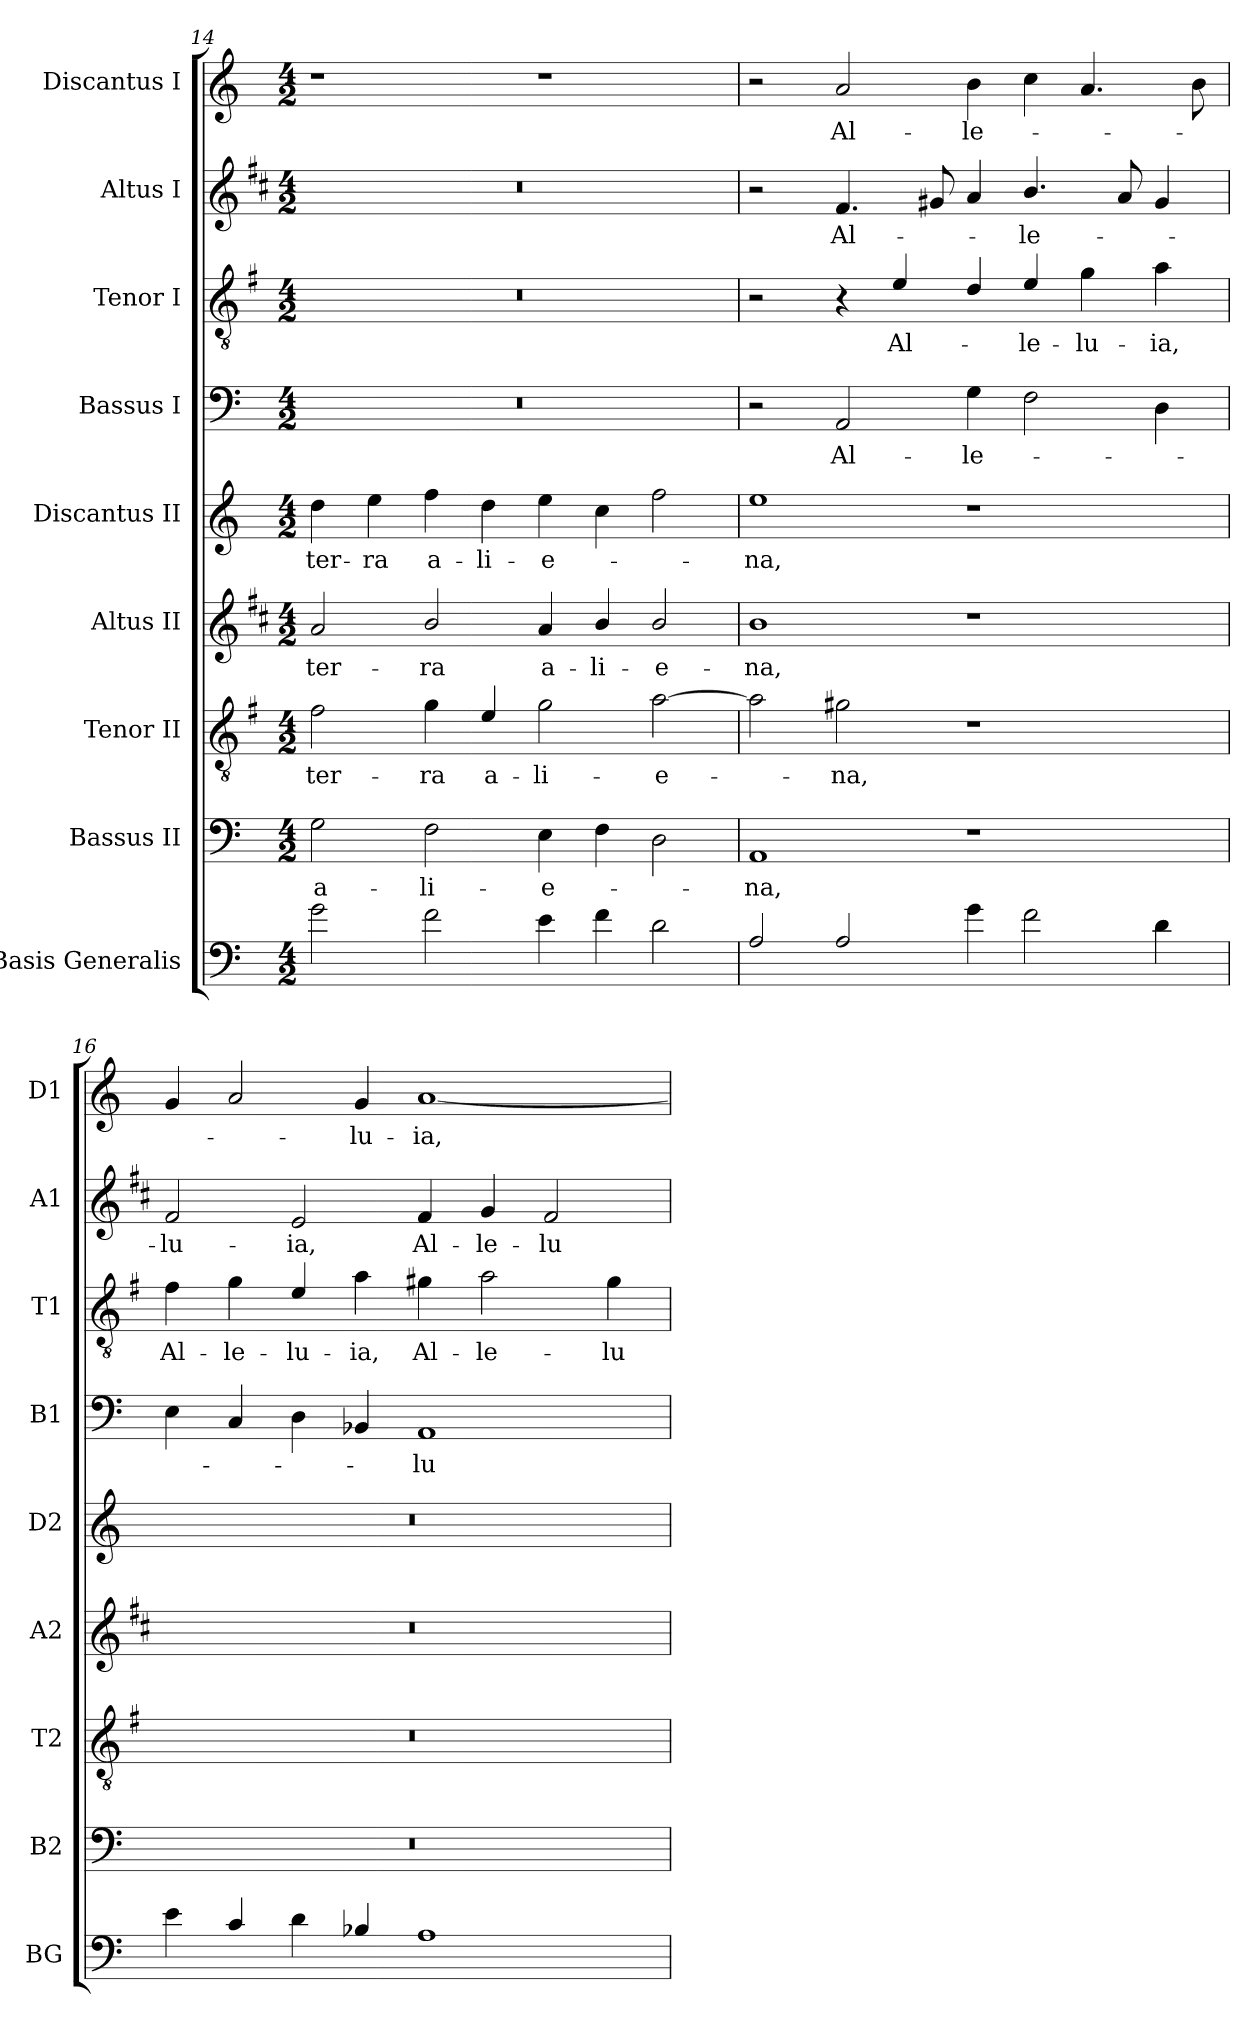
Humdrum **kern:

**kern	**kern	**text	**kern	**text	**kern	**text	**kern	**text	**kern	**text	**kern	**text	**kern	**text	**kern	**text
*part9	*part8	*part8	*part7	*part7	*part6	*part6	*part5	*part5	*part4	*part4	*part3	*part3	*part2	*part2	*part1	*part1
*staff9	*staff8	*staff8	*staff7	*staff7	*staff6	*staff6	*staff5	*staff5	*staff4	*staff4	*staff3	*staff3	*staff2	*staff2	*staff1	*staff1
*I"Basis Generalis	*I"Bassus II	*	*I"Tenor II	*	*I"Altus II	*	*I"Discantus II	*	*I"Bassus I	*	*I"Tenor I	*	*I"Altus I	*	*I"Discantus I	*
*I'BG	*I'B2	*	*I'T2	*	*I'A2	*	*I'D2	*	*I'B1	*	*I'T1	*	*I'A1	*	*I'D1	*
*clefF4	*clefF4	*	*clefGv2	*	*clefG2	*	*clefG2	*	*clefF4	*	*clefGv2	*	*clefG2	*	*clefG2	*
*ITrd7c12	*	*	*ITrd4c7	*	*ITrd1c2	*	*	*	*	*	*ITrd4c7	*	*ITrd1c2	*	*	*
*k[]	*k[]	*	*k[]	*	*k[]	*	*k[]	*	*k[]	*	*k[]	*	*k[]	*	*k[]	*
*C:	*C:	*	*C:	*	*C:	*	*C:	*	*C:	*	*C:	*	*C:	*	*C:	*
*M4/2	*M4/2	*	*M4/2	*	*M4/2	*	*M4/2	*	*M4/2	*	*M4/2	*	*M4/2	*	*M4/2	*
=14	=14	=14	=14	=14	=14	=14	=14	=14	=14	=14	=14	=14	=14	=14	=14	=14
!	!	!LO:LY:b	!	!LO:LY:b	!	!LO:LY:b	!	!LO:LY:b	!	!	!	!	!	!	!	!
2G\	2G\	a-	2B\	ter-	2g/	ter-	4dd\	ter-	0r	.	0r	.	0r	.	1r	.
!	!	!	!	!	!	!	!	!LO:LY:b	!	!	!	!	!	!	!	!
.	.	.	.	.	.	.	4ee\	-ra	.	.	.	.	.	.	.	.
!	!	!LO:LY:b	!	!LO:LY:b	!	!LO:LY:b	!	!LO:LY:b	!	!	!	!	!	!	!	!
2F\	2F\	-li-	4c\	-ra	2a/	-ra	4ff\	a-	.	.	.	.	.	.	.	.
!	!	!	!	!LO:LY:b	!	!	!	!LO:LY:b	!	!	!	!	!	!	!	!
.	.	.	4A/	a-	.	.	4dd\	-li-	.	.	.	.	.	.	.	.
!	!	!LO:LY:b	!	!LO:LY:b	!	!LO:LY:b	!	!LO:LY:b	!	!	!	!	!	!	!	!
4E\	4E\	-e-	2c\	-li-	4g/	a-	4ee\	-e-	.	.	.	.	.	.	1r	.
!	!	!	!	!	!	!LO:LY:b	!	!	!	!	!	!	!	!	!	!
4F\	4F\	.	.	.	4a/	-li-	4cc\	.	.	.	.	.	.	.	.	.
!	!	!	!	!LO:LY:b	!	!LO:LY:b	!	!	!	!	!	!	!	!	!	!
2D\	2D\	.	[2d\	-e-	2a/	-e-	2ff\	.	.	.	.	.	.	.	.	.
=15	=15	=15	=15	=15	=15	=15	=15	=15	=15	=15	=15	=15	=15	=15	=15	=15
!	!	!LO:LY:b	!	!	!	!LO:LY:b	!	!LO:LY:b	!	!	!	!	!	!	!	!
2AA/	1AA	-na,	2d\]	.	1a	-na,	1ee	-na,	2r	.	2r	.	2r	.	2r	.
!	!	!	!	!LO:LY:b	!	!	!	!	!	!LO:LY:b	!	!	!	!LO:LY:b	!	!LO:LY:b
2AA/	.	.	2c#X\	-na,	.	.	.	.	2AA/	Al-	4r	.	4.e/	Al-	2a/	Al-
!	!	!	!	!	!	!	!	!	!	!	!	!LO:LY:b	!	!	!	!
.	.	.	.	.	.	.	.	.	.	.	4A/	Al-	.	.	.	.
.	.	.	.	.	.	.	.	.	.	.	.	.	8f#X/	.	.	.
!	!	!	!	!	!	!	!	!	!	!LO:LY:b	!	!	!	!	!	!LO:LY:b
4G\	1r	.	1r	.	1r	.	1r	.	4G\	-le-	4G/	.	4g/	.	4b\	-le-
!	!	!	!	!	!	!	!	!	!	!	!	!LO:LY:b	!	!LO:LY:b	!	!
2F\	.	.	.	.	.	.	.	.	2F\	.	4A/	-le-	4.a/	-le-	4cc\	.
!	!	!	!	!	!	!	!	!	!	!	!	!LO:LY:b	!	!	!	!
.	.	.	.	.	.	.	.	.	.	.	4c\	-lu-	.	.	4.a/	.
.	.	.	.	.	.	.	.	.	.	.	.	.	8g/	.	.	.
!	!	!	!	!	!	!	!	!	!	!	!	!LO:LY:b	!	!	!	!
4D\	.	.	.	.	.	.	.	.	4D\	.	4d\	-ia,	4f#/	.	.	.
.	.	.	.	.	.	.	.	.	.	.	.	.	.	.	8b\	.
!!LO:PB:g=z
=16	=16	=16	=16	=16	=16	=16	=16	=16	=16	=16	=16	=16	=16	=16	=16	=16
!	!	!	!	!	!	!	!	!	!	!	!	!LO:LY:b	!	!LO:LY:b	!	!
4E\	0r	.	0r	.	0r	.	0r	.	4E\	.	4B\	Al-	2e/	-lu-	4g/	.
!	!	!	!	!	!	!	!	!	!	!	!	!LO:LY:b	!	!	!	!
4C/	.	.	.	.	.	.	.	.	4C/	.	4c\	-le-	.	.	2a/	.
!	!	!	!	!	!	!	!	!	!	!	!	!LO:LY:b	!	!LO:LY:b	!	!
4D\	.	.	.	.	.	.	.	.	4D\	.	4A/	-lu-	2d/	-ia,	.	.
!	!	!	!	!	!	!	!	!	!	!	!	!LO:LY:b	!	!	!	!LO:LY:b
4BB-X/	.	.	.	.	.	.	.	.	4BB-X/	.	4d\	-ia,	.	.	4g/	-lu-
!	!	!	!	!	!	!	!	!	!	!LO:LY:b	!	!LO:LY:b	!	!LO:LY:b	!	!LO:LY:b
1AA	.	.	.	.	.	.	.	.	1AA	-lu-	4c#X\	Al-	4e/	Al-	[1a	-ia,
!	!	!	!	!	!	!	!	!	!	!	!	!LO:LY:b	!	!LO:LY:b	!	!
.	.	.	.	.	.	.	.	.	.	.	2d\	-le-	4f/	-le-	.	.
!	!	!	!	!	!	!	!	!	!	!	!	!	!	!LO:LY:b	!	!
.	.	.	.	.	.	.	.	.	.	.	.	.	2e/	-lu-	.	.
!	!	!	!	!	!	!	!	!	!	!	!	!LO:LY:b	!	!	!	!
.	.	.	.	.	.	.	.	.	.	.	4c#\	-lu-	.	.	.	.
=	=	=	=	=	=	=	=	=	=	=	=	=	=	=	=	=
*-	*-	*-	*-	*-	*-	*-	*-	*-	*-	*-	*-	*-	*-	*-	*-	*-
